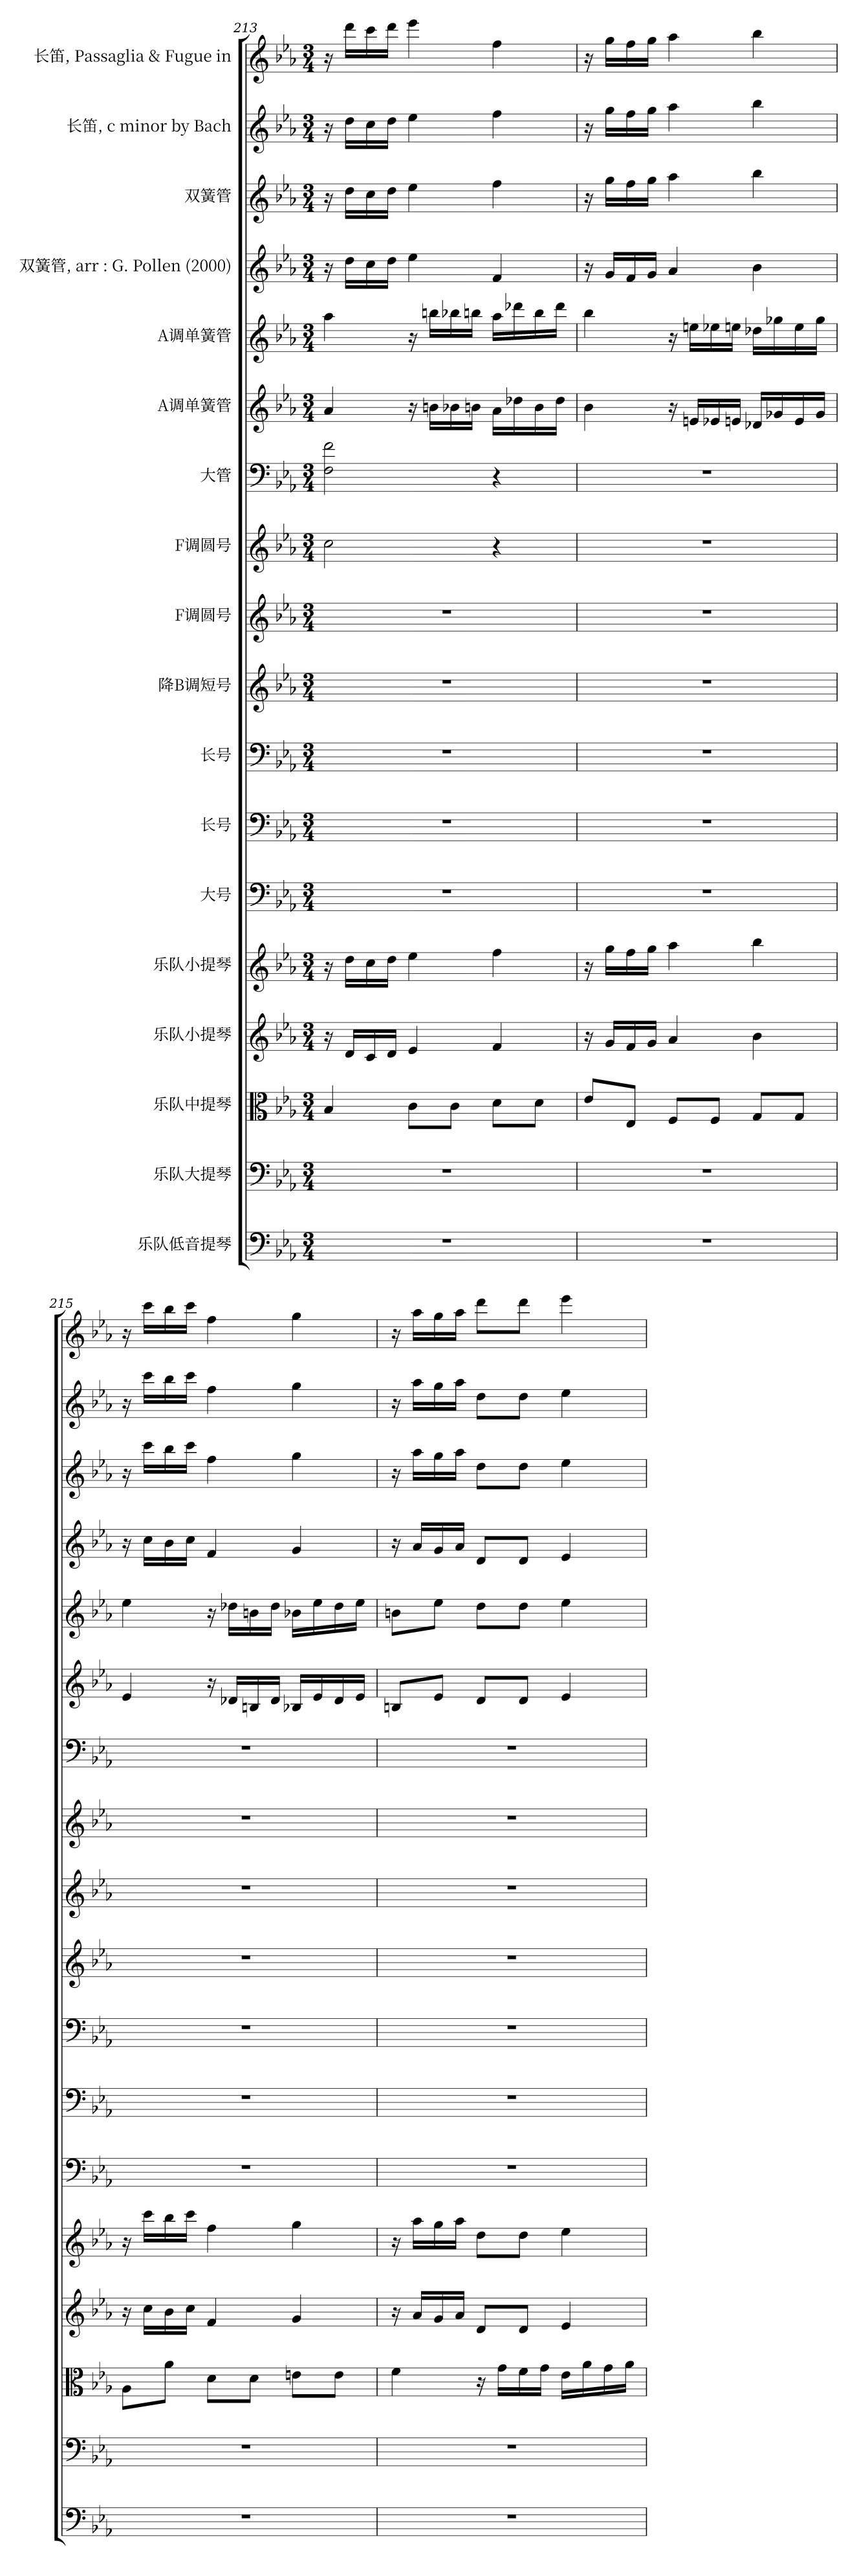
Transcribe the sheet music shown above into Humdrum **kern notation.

**kern	**kern	**kern	**kern	**kern	**kern	**kern	**kern	**kern	**kern	**kern	**kern	**kern	**kern	**kern	**kern	**kern	**kern
*part18	*part17	*part16	*part15	*part14	*part13	*part12	*part11	*part10	*part9	*part8	*part7	*part6	*part5	*part4	*part3	*part2	*part1
*staff18	*staff17	*staff16	*staff15	*staff14	*staff13	*staff12	*staff11	*staff10	*staff9	*staff8	*staff7	*staff6	*staff5	*staff4	*staff3	*staff2	*staff1
*I"乐队低音提琴	*I"乐队大提琴	*I"乐队中提琴	*I"乐队小提琴	*I"乐队小提琴	*I"大号	*I"长号	*I"长号	*I"降B调短号	*I"F调圆号	*I"F调圆号	*I"大管	*I"A调单簧管	*I"A调单簧管	*I"双簧管, arr :  G. Pollen (2000)	*I"双簧管	*I"长笛, c minor by Bach	*I"长笛, Passaglia &amp; Fugue in
*clefF4	*clefF4	*clefC3	*clefG2	*clefG2	*clefF4	*clefF4	*clefF4	*clefG2	*clefG2	*clefG2	*clefF4	*clefG2	*clefG2	*clefG2	*clefG2	*clefG2	*clefG2
*ITrd7c12	*	*	*	*	*	*	*	*ITrd1c2	*ITrd4c7	*ITrd4c7	*	*ITrd2c3	*ITrd2c3	*	*	*	*
*k[b-e-a-]	*k[b-e-a-]	*k[b-e-a-]	*k[b-e-a-]	*k[b-e-a-]	*k[b-e-a-]	*k[b-e-a-]	*k[b-e-a-]	*k[b-e-a-d-g-]	*k[b-e-a-d-]	*k[b-e-a-d-]	*k[b-e-a-]	*k[]	*k[]	*k[b-e-a-]	*k[b-e-a-]	*k[b-e-a-]	*k[b-e-a-]
*M3/4	*M3/4	*M3/4	*M3/4	*M3/4	*M3/4	*M3/4	*M3/4	*M3/4	*M3/4	*M3/4	*M3/4	*M3/4	*M3/4	*M3/4	*M3/4	*M3/4	*M3/4
=213	=213	=213	=213	=213	=213	=213	=213	=213	=213	=213	=213	=213	=213	=213	=213	=213	=213
2.r	2.r	4B-/	16r	16r	2.r	2.r	2.r	2.r	2.r	2f\	2F\ 2f\	4f/	4ff\	16r	16r	16r	16r
.	.	.	16d/LL	16dd\LL	.	.	.	.	.	.	.	.	.	16dd\LL	16dd\LL	16dd\LL	16ddd\LL
.	.	.	16c/	16cc\	.	.	.	.	.	.	.	.	.	16cc\	16cc\	16cc\	16ccc\
.	.	.	16d/JJ	16dd\JJ	.	.	.	.	.	.	.	.	.	16dd\JJ	16dd\JJ	16dd\JJ	16ddd\JJ
.	.	8c\L	4e-/	4ee-\	.	.	.	.	.	.	.	16r	16r	4ee-\	4ee-\	4ee-\	4eee-\
.	.	.	.	.	.	.	.	.	.	.	.	16g#X\LL	16gg#X\LL	.	.	.	.
.	.	8c\J	.	.	.	.	.	.	.	.	.	16gn\	16ggn\	.	.	.	.
.	.	.	.	.	.	.	.	.	.	.	.	16g#X\JJ	16gg#X\JJ	.	.	.	.
.	.	8d\L	4f/	4ff\	.	.	.	.	.	4r	4r	16f\LL	16ff\LL	4f/	4ff\	4ff\	4ff\
.	.	.	.	.	.	.	.	.	.	.	.	16b-X\	16bb-X\	.	.	.	.
.	.	8d\J	.	.	.	.	.	.	.	.	.	16g#\	16gg#\	.	.	.	.
.	.	.	.	.	.	.	.	.	.	.	.	16b-\JJ	16bb-\JJ	.	.	.	.
!!LO:PB:g=z
=214	=214	=214	=214	=214	=214	=214	=214	=214	=214	=214	=214	=214	=214	=214	=214	=214	=214
2.r	2.r	8e-/L	16r	16r	2.r	2.r	2.r	2.r	2.r	2.r	2.r	4g\	4gg\	16r	16r	16r	16r
.	.	.	16g/LL	16gg\LL	.	.	.	.	.	.	.	.	.	16g/LL	16gg\LL	16gg\LL	16gg\LL
.	.	8E-/J	16f/	16ff\	.	.	.	.	.	.	.	.	.	16f/	16ff\	16ff\	16ff\
.	.	.	16g/JJ	16gg\JJ	.	.	.	.	.	.	.	.	.	16g/JJ	16gg\JJ	16gg\JJ	16gg\JJ
.	.	8F/L	4a-/	4aa-\	.	.	.	.	.	.	.	16r	16r	4a-/	4aa-\	4aa-\	4aa-\
.	.	.	.	.	.	.	.	.	.	.	.	16c#X/LL	16cc#X\LL	.	.	.	.
.	.	8F/J	.	.	.	.	.	.	.	.	.	16cn/	16ccn\	.	.	.	.
.	.	.	.	.	.	.	.	.	.	.	.	16c#X/JJ	16cc#X\JJ	.	.	.	.
.	.	8G/L	4b-\	4bb-\	.	.	.	.	.	.	.	16B-X/LL	16b-X\LL	4b-\	4bb-\	4bb-\	4bb-\
.	.	.	.	.	.	.	.	.	.	.	.	16e-X/	16ee-X\	.	.	.	.
.	.	8G/J	.	.	.	.	.	.	.	.	.	16c#/	16cc#\	.	.	.	.
.	.	.	.	.	.	.	.	.	.	.	.	16e-/JJ	16ee-\JJ	.	.	.	.
=215	=215	=215	=215	=215	=215	=215	=215	=215	=215	=215	=215	=215	=215	=215	=215	=215	=215
2.r	2.r	8A-\L	16r	16r	2.r	2.r	2.r	2.r	2.r	2.r	2.r	4c/	4cc\	16r	16r	16r	16r
.	.	.	16cc\LL	16ccc\LL	.	.	.	.	.	.	.	.	.	16cc\LL	16ccc\LL	16ccc\LL	16ccc\LL
.	.	8a-\J	16b-\	16bb-\	.	.	.	.	.	.	.	.	.	16b-\	16bb-\	16bb-\	16bb-\
.	.	.	16cc\JJ	16ccc\JJ	.	.	.	.	.	.	.	.	.	16cc\JJ	16ccc\JJ	16ccc\JJ	16ccc\JJ
.	.	8d\L	4f/	4ff\	.	.	.	.	.	.	.	16r	16r	4f/	4ff\	4ff\	4ff\
.	.	.	.	.	.	.	.	.	.	.	.	16B-X/LL	16b-X\LL	.	.	.	.
.	.	8d\J	.	.	.	.	.	.	.	.	.	16G#X/	16g#X\	.	.	.	.
.	.	.	.	.	.	.	.	.	.	.	.	16B-/JJ	16b-\JJ	.	.	.	.
.	.	8en\L	4g/	4gg\	.	.	.	.	.	.	.	16Gn/LL	16gn\LL	4g/	4gg\	4gg\	4gg\
.	.	.	.	.	.	.	.	.	.	.	.	16c/	16cc\	.	.	.	.
.	.	8e\J	.	.	.	.	.	.	.	.	.	16B-/	16b-\	.	.	.	.
.	.	.	.	.	.	.	.	.	.	.	.	16c/JJ	16cc\JJ	.	.	.	.
!!LO:PB:g=z
=216	=216	=216	=216	=216	=216	=216	=216	=216	=216	=216	=216	=216	=216	=216	=216	=216	=216
2.r	2.r	4f\	16r	16r	2.r	2.r	2.r	2.r	2.r	2.r	2.r	8G#X/L	8g#X\L	16r	16r	16r	16r
.	.	.	16a-/LL	16aa-\LL	.	.	.	.	.	.	.	.	.	16a-/LL	16aa-\LL	16aa-\LL	16aa-\LL
.	.	.	16g/	16gg\	.	.	.	.	.	.	.	8c/J	8cc\J	16g/	16gg\	16gg\	16gg\
.	.	.	16a-/JJ	16aa-\JJ	.	.	.	.	.	.	.	.	.	16a-/JJ	16aa-\JJ	16aa-\JJ	16aa-\JJ
.	.	16r	8d/L	8dd\L	.	.	.	.	.	.	.	8B/L	8b\L	8d/L	8dd\L	8dd\L	8ddd\L
.	.	16g\LL	.	.	.	.	.	.	.	.	.	.	.	.	.	.	.
.	.	16f\	8d/J	8dd\J	.	.	.	.	.	.	.	8B/J	8b\J	8d/J	8dd\J	8dd\J	8ddd\J
.	.	16g\JJ	.	.	.	.	.	.	.	.	.	.	.	.	.	.	.
.	.	16e-\LL	4e-/	4ee-\	.	.	.	.	.	.	.	4c/	4cc\	4e-/	4ee-\	4ee-\	4eee-\
.	.	16a-\	.	.	.	.	.	.	.	.	.	.	.	.	.	.	.
.	.	16g\	.	.	.	.	.	.	.	.	.	.	.	.	.	.	.
.	.	16a-\JJ	.	.	.	.	.	.	.	.	.	.	.	.	.	.	.
=	=	=	=	=	=	=	=	=	=	=	=	=	=	=	=	=	=
*-	*-	*-	*-	*-	*-	*-	*-	*-	*-	*-	*-	*-	*-	*-	*-	*-	*-
